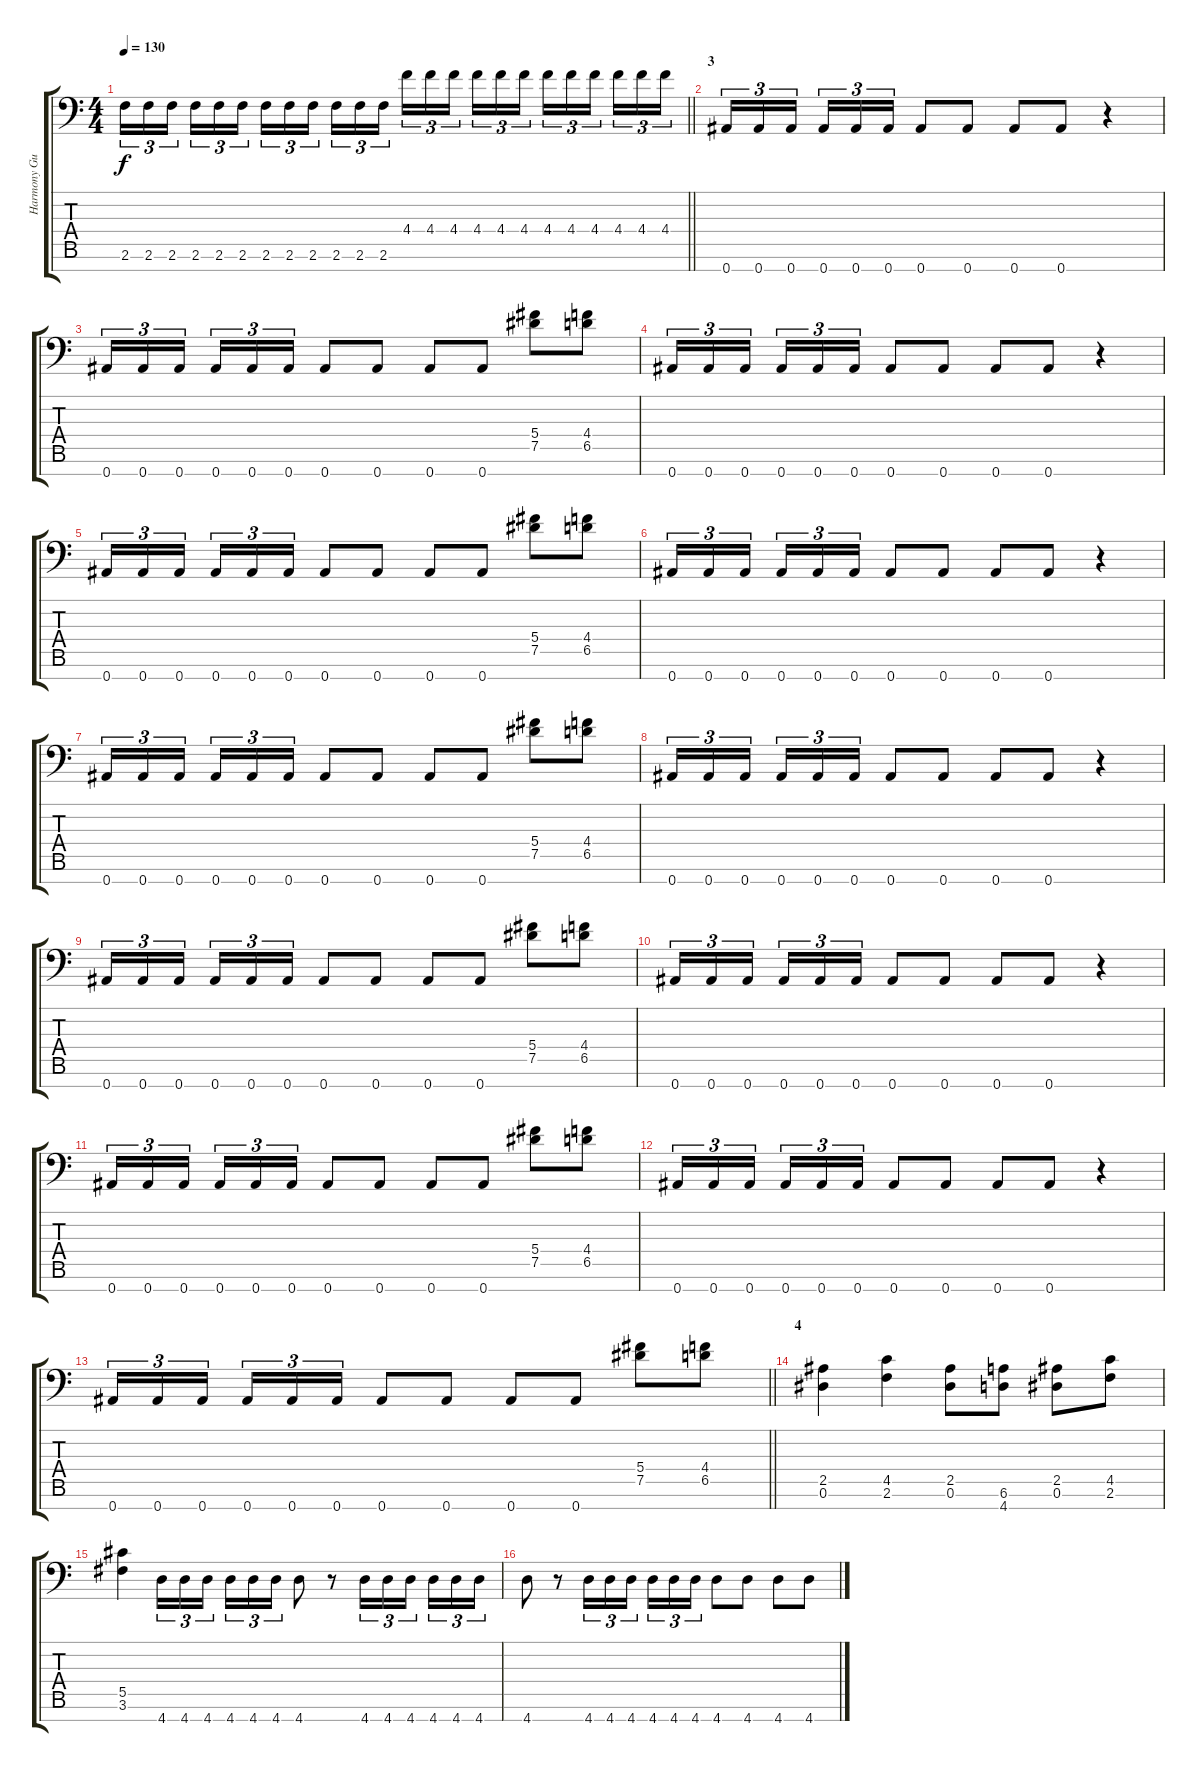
\track ("Harmony Guitar" "Harmony Gu") {instrument distortionguitar}
\staff {score tabs}
\tuning (Eb4 Bb3 Gb3 Db3 Ab2 Eb2 Bb1) {hide}
\ts (4 4)
\tempo 130
\clef f4
\barLineRight lightlight
\ks c
2.6.16{tu (3 2) dy f} 2.6.16{tu (3 2)} 2.6.16{tu (3 2) beam splitsecondary} 2.6.16{tu (3 2)} 2.6.16{tu (3 2)} 2.6.16{tu (3 2)} 2.6.16{tu (3 2)} 2.6.16{tu (3 2)} 2.6.16{tu (3 2) beam splitsecondary} 2.6.16{tu (3 2)} 2.6.16{tu (3 2)} 2.6.16{tu (3 2)} 4.4.16{tu (3 2)} 4.4.16{tu (3 2)} 4.4.16{tu (3 2) beam splitsecondary} 4.4.16{tu (3 2)} 4.4.16{tu (3 2)} 4.4.16{tu (3 2)} 4.4.16{tu (3 2)} 4.4.16{tu (3 2)} 4.4.16{tu (3 2) beam splitsecondary} 4.4.16{tu (3 2)} 4.4.16{tu (3 2)} 4.4.16{tu (3 2)} |
\section ("" "3")
0.7.16{tu (3 2)} 0.7.16{tu (3 2)} 0.7.16{tu (3 2) beam splitsecondary} 0.7.16{tu (3 2)} 0.7.16{tu (3 2)} 0.7.16{tu (3 2)} 0.7.8 0.7.8 0.7.8 0.7.8 r.4 |
0.7.16{tu (3 2)} 0.7.16{tu (3 2)} 0.7.16{tu (3 2) beam splitsecondary} 0.7.16{tu (3 2)} 0.7.16{tu (3 2)} 0.7.16{tu (3 2)} 0.7.8 0.7.8 0.7.8 0.7.8 (5.4 7.5).8 (4.4 6.5).8 |
0.7.16{tu (3 2)} 0.7.16{tu (3 2)} 0.7.16{tu (3 2) beam splitsecondary} 0.7.16{tu (3 2)} 0.7.16{tu (3 2)} 0.7.16{tu (3 2)} 0.7.8 0.7.8 0.7.8 0.7.8 r.4 |
0.7.16{tu (3 2)} 0.7.16{tu (3 2)} 0.7.16{tu (3 2) beam splitsecondary} 0.7.16{tu (3 2)} 0.7.16{tu (3 2)} 0.7.16{tu (3 2)} 0.7.8 0.7.8 0.7.8 0.7.8 (5.4 7.5).8 (4.4 6.5).8 |
0.7.16{tu (3 2)} 0.7.16{tu (3 2)} 0.7.16{tu (3 2) beam splitsecondary} 0.7.16{tu (3 2)} 0.7.16{tu (3 2)} 0.7.16{tu (3 2)} 0.7.8 0.7.8 0.7.8 0.7.8 r.4 |
0.7.16{tu (3 2)} 0.7.16{tu (3 2)} 0.7.16{tu (3 2) beam splitsecondary} 0.7.16{tu (3 2)} 0.7.16{tu (3 2)} 0.7.16{tu (3 2)} 0.7.8 0.7.8 0.7.8 0.7.8 (5.4 7.5).8 (4.4 6.5).8 |
0.7.16{tu (3 2)} 0.7.16{tu (3 2)} 0.7.16{tu (3 2) beam splitsecondary} 0.7.16{tu (3 2)} 0.7.16{tu (3 2)} 0.7.16{tu (3 2)} 0.7.8 0.7.8 0.7.8 0.7.8 r.4 |
0.7.16{tu (3 2)} 0.7.16{tu (3 2)} 0.7.16{tu (3 2) beam splitsecondary} 0.7.16{tu (3 2)} 0.7.16{tu (3 2)} 0.7.16{tu (3 2)} 0.7.8 0.7.8 0.7.8 0.7.8 (5.4 7.5).8 (4.4 6.5).8 |
0.7.16{tu (3 2)} 0.7.16{tu (3 2)} 0.7.16{tu (3 2) beam splitsecondary} 0.7.16{tu (3 2)} 0.7.16{tu (3 2)} 0.7.16{tu (3 2)} 0.7.8 0.7.8 0.7.8 0.7.8 r.4 |
0.7.16{tu (3 2)} 0.7.16{tu (3 2)} 0.7.16{tu (3 2) beam splitsecondary} 0.7.16{tu (3 2)} 0.7.16{tu (3 2)} 0.7.16{tu (3 2)} 0.7.8 0.7.8 0.7.8 0.7.8 (5.4 7.5).8 (4.4 6.5).8 |
0.7.16{tu (3 2)} 0.7.16{tu (3 2)} 0.7.16{tu (3 2) beam splitsecondary} 0.7.16{tu (3 2)} 0.7.16{tu (3 2)} 0.7.16{tu (3 2)} 0.7.8 0.7.8 0.7.8 0.7.8 r.4 |
\barLineRight lightlight
0.7.16{tu (3 2)} 0.7.16{tu (3 2)} 0.7.16{tu (3 2) beam splitsecondary} 0.7.16{tu (3 2)} 0.7.16{tu (3 2)} 0.7.16{tu (3 2)} 0.7.8 0.7.8 0.7.8 0.7.8 (5.4 7.5).8 (4.4 6.5).8 |
\section ("" "4")
(2.5 0.6).4 (4.5 2.6).4 (2.5 0.6).8 (6.6 4.7).8 (2.5 0.6).8 (4.5 2.6).8 |
(5.5 3.6).4 4.7.16{tu (3 2)} 4.7.16{tu (3 2)} 4.7.16{tu (3 2) beam splitsecondary} 4.7.16{tu (3 2)} 4.7.16{tu (3 2)} 4.7.16{tu (3 2)} 4.7.8 r.8 4.7.16{tu (3 2)} 4.7.16{tu (3 2)} 4.7.16{tu (3 2) beam splitsecondary} 4.7.16{tu (3 2)} 4.7.16{tu (3 2)} 4.7.16{tu (3 2)} |
4.7.8 r.8 4.7.16{tu (3 2)} 4.7.16{tu (3 2)} 4.7.16{tu (3 2) beam splitsecondary} 4.7.16{tu (3 2)} 4.7.16{tu (3 2)} 4.7.16{tu (3 2)} 4.7.8 4.7.8 4.7.8 4.7.8
